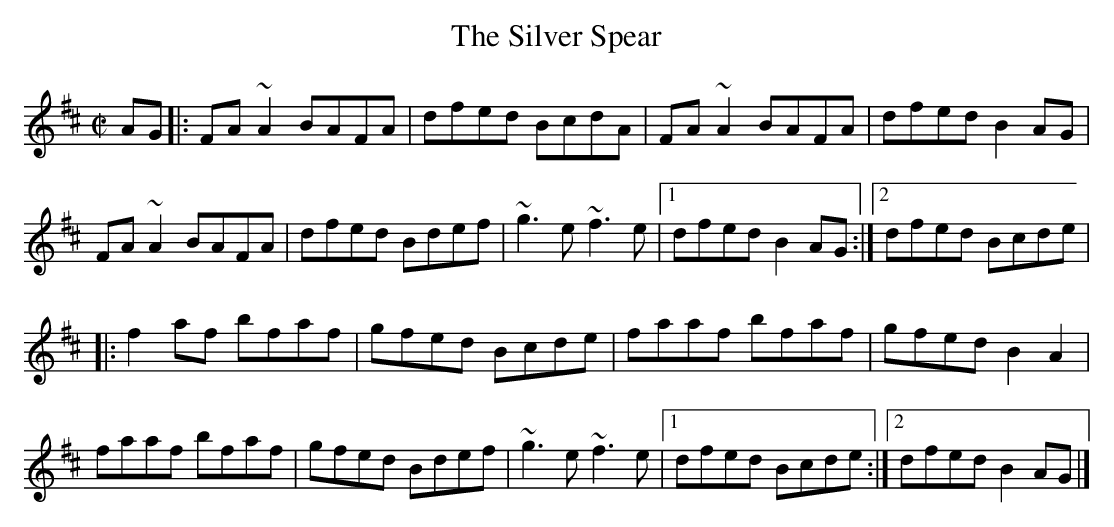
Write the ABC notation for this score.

X:1
T:Silver Spear, The
M:C|
L:1/8
K:D
AG[|:FA~A2 BAFA|dfed BcdA|FA~A2 BAFA|dfed B2AG|!
FA~A2 BAFA|dfed Bdef|~g3e ~f3e|1dfed B2AG:|2dfed Bcde|!
|:f2af bfaf|gfed Bcde|faaf bfaf|gfed B2A2|!
faaf bfaf|gfed Bdef|~g3e ~f3e|1dfed Bcde:|2dfed B2AG|]!
